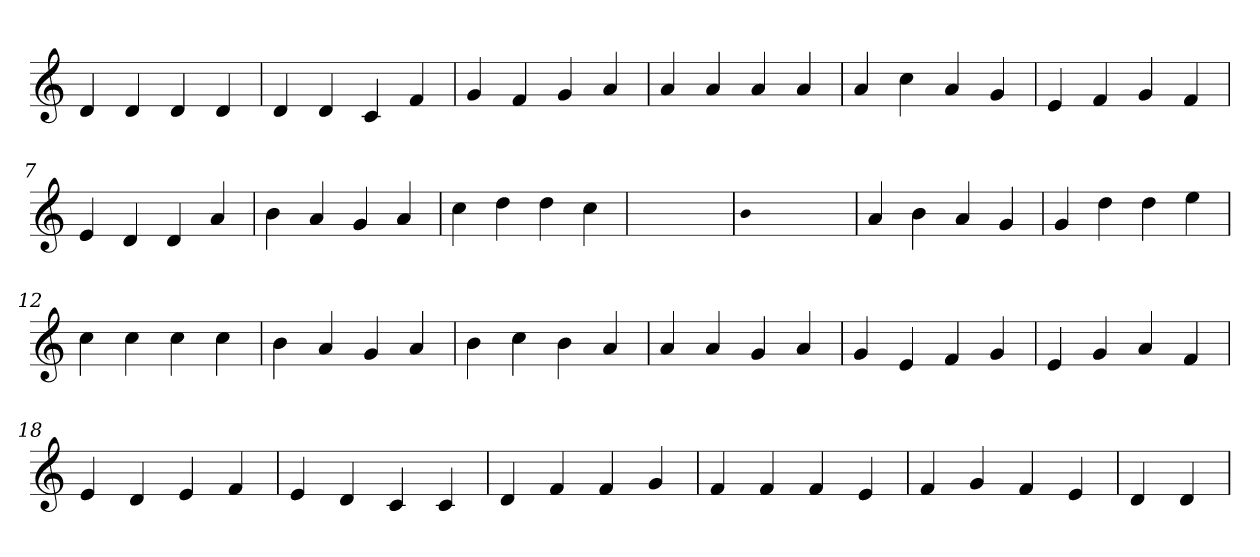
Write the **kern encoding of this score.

**kern
*part1
*staff1
*clefG2
=1
4d
4d
4d
4d
=2
4d
4d
4c
4f
=3
4g
4f
4g
4a
=4
4a
4a
4a
4a
=5
4a
4cc
4a
4g
=6
4e
4f
4g
4f
=7
4e
4d
4d
4a
=8
4b
4a
4g
4a
=9
4cc
4dd
4dd
4cc
=10
1ryy
=10
qqb
1ryy
=10
4a
4b
4a
4g
=11
4g
4dd
4dd
4ee
=12
4cc
4cc
4cc
4cc
=13
4b
4a
4g
4a
=14
4b
4cc
4b
4a
=15
4a
4a
4g
4a
=16
4g
4e
4f
4g
=17
4e
4g
4a
4f
=18
4e
4d
4e
4f
=19
4e
4d
4c
4c
=20
4d
4f
4f
4g
=21
4f
4f
4f
4e
=22
4f
4g
4f
4e
=23
4d
4d
=
*-
